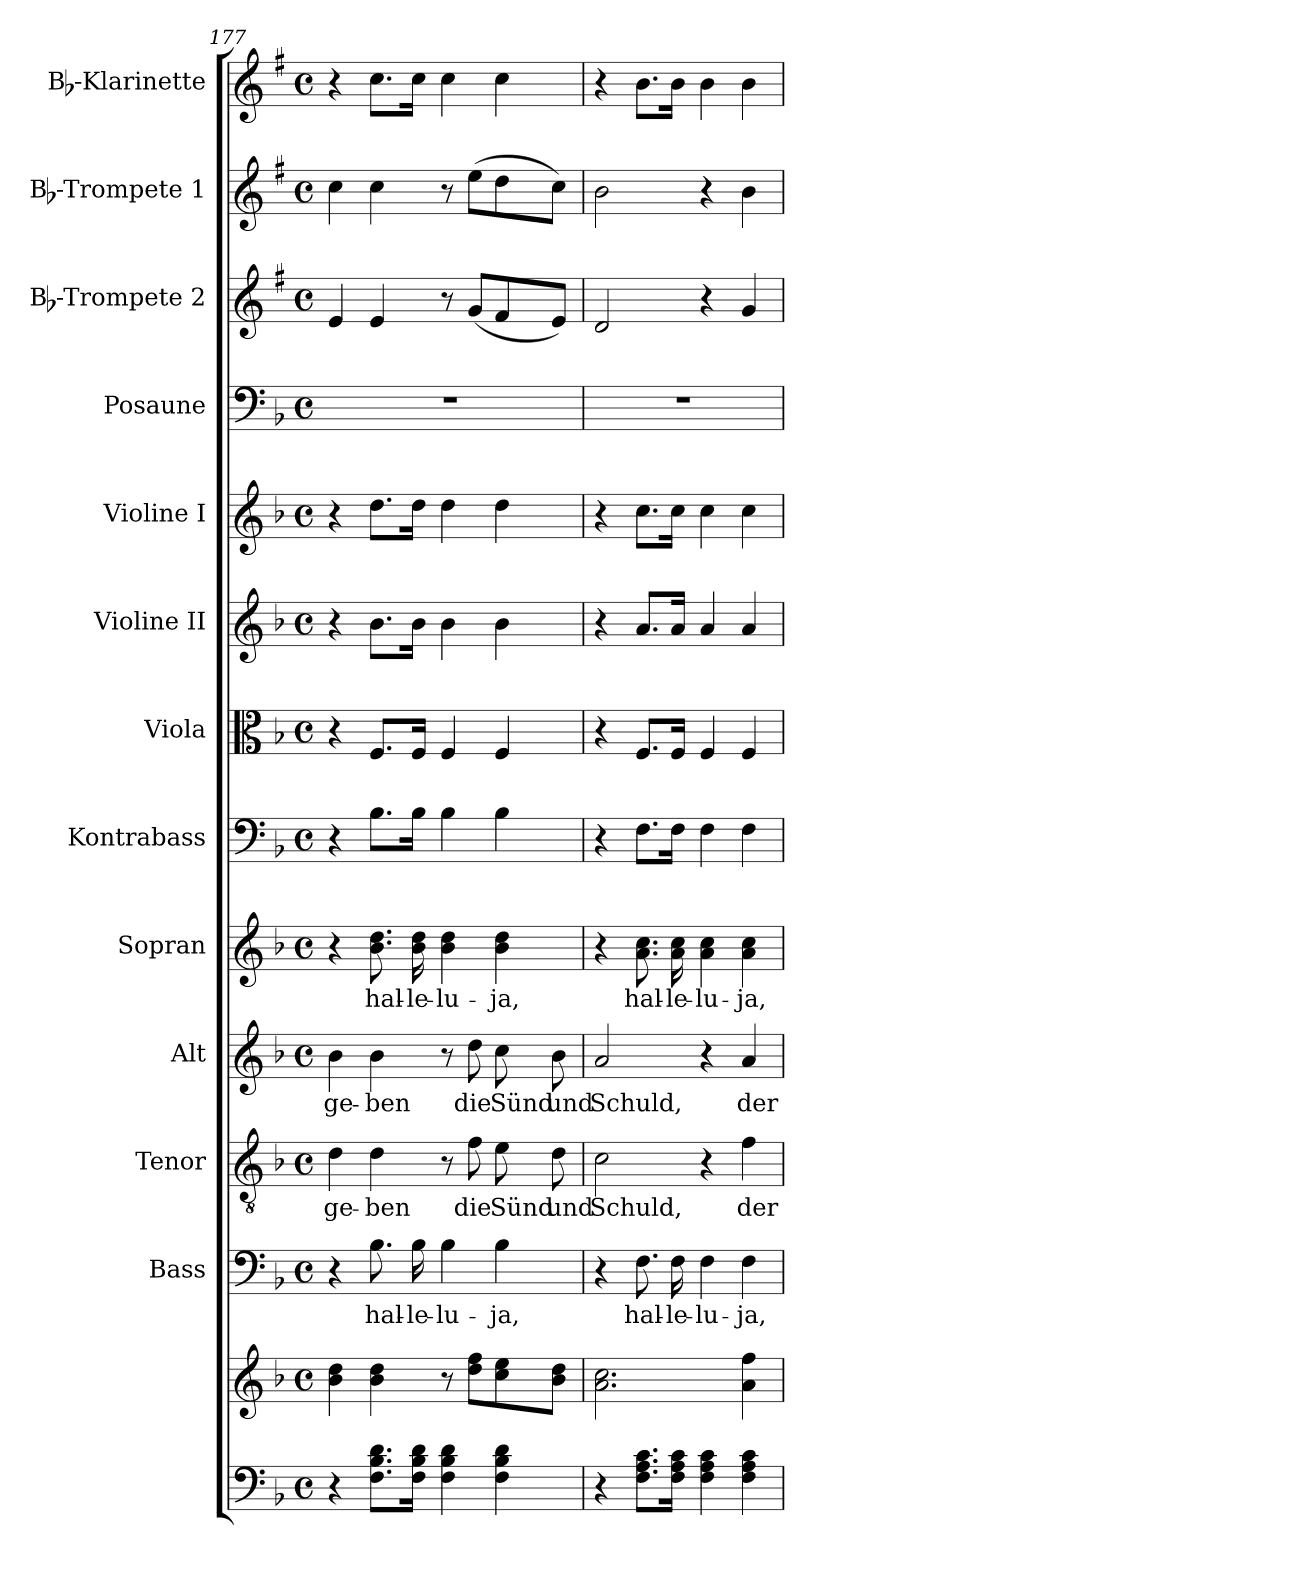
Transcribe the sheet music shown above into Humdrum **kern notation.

**kern	**kern	**kern	**text	**kern	**text	**kern	**text	**kern	**text	**kern	**kern	**kern	**kern	**kern	**kern	**kern	**kern
*part13	*part13	*part12	*part12	*part11	*part11	*part10	*part10	*part9	*part9	*part8	*part7	*part6	*part5	*part4	*part3	*part2	*part1
*staff14	*staff13	*staff12	*staff12	*staff11	*staff11	*staff10	*staff10	*staff9	*staff9	*staff8	*staff7	*staff6	*staff5	*staff4	*staff3	*staff2	*staff1
*	*	*I"Bass	*	*I"Tenor	*	*I"Alt	*	*I"Sopran	*	*I"Kontrabass	*I"Viola	*I"Violine II	*I"Violine I	*I"Posaune	*I"Bb-Trompete 2	*I"Bb-Trompete 1	*I"Bb-Klarinette
*	*	*I'B.	*	*I'T.	*	*I'A.	*	*I'S.	*	*I'Kb.	*I'Vla.	*I'Vl. II	*I'Vl. I	*I'Pos.	*I'Bb Trp. 2	*I'Bb Trp. 1	*I'Bb Kl.
*clefF4	*clefG2	*clefF4	*	*clefGv2	*	*clefG2	*	*clefG2	*	*clefF4	*clefC3	*clefG2	*clefG2	*clefF4	*clefG2	*clefG2	*clefG2
*	*	*	*	*	*	*	*	*	*	*ITrd7c12	*	*	*	*	*ITrd1c2	*ITrd1c2	*ITrd1c2
*k[b-]	*k[b-]	*k[b-]	*	*k[b-]	*	*k[b-]	*	*k[b-]	*	*k[b-]	*k[b-]	*k[b-]	*k[b-]	*k[b-]	*k[b-]	*k[b-]	*k[b-]
*F:	*F:	*F:	*	*F:	*	*F:	*	*F:	*	*F:	*F:	*F:	*F:	*F:	*F:	*F:	*F:
*M4/4	*M4/4	*M4/4	*	*M4/4	*	*M4/4	*	*M4/4	*	*M4/4	*M4/4	*M4/4	*M4/4	*M4/4	*M4/4	*M4/4	*M4/4
*met(c)	*met(c)	*met(c)	*	*met(c)	*	*met(c)	*	*met(c)	*	*met(c)	*met(c)	*met(c)	*met(c)	*met(c)	*met(c)	*met(c)	*met(c)
=177	=177	=177	=177	=177	=177	=177	=177	=177	=177	=177	=177	=177	=177	=177	=177	=177	=177
!	!	!	!	!	!LO:LY:b	!	!LO:LY:b	!	!	!	!	!	!	!	!	!	!
4r	4b-\ 4dd\	4r	.	4d\	-ge-	4b-\	-ge-	4r	.	4r	4r	4r	4r	1r	4d/	4b-\	4r
!	!	!	!LO:LY:b	!	!LO:LY:b	!	!LO:LY:b	!	!LO:LY:b	!	!	!	!	!	!	!	!
8.F\ 8.B-\ 8.d\L	4b-\ 4dd\	8.B-\	hal-	4d\	-ben	4b-\	-ben	8.b-\ 8.dd\	hal-	8.BB-\L	8.F/L	8.b-\L	8.dd\L	.	4d/	4b-\	8.b-\L
!	!	!	!LO:LY:b	!	!	!	!	!	!LO:LY:b	!	!	!	!	!	!	!	!
16F\ 16B-\ 16d\Jk	.	16B-\	-le-	.	.	.	.	16b-\ 16dd\	-le-	16BB-\Jk	16F/Jk	16b-\Jk	16dd\Jk	.	.	.	16b-\Jk
!	!	!	!LO:LY:b	!	!	!	!	!	!LO:LY:b	!	!	!	!	!	!	!	!
4F\ 4B-\ 4d\	8r	4B-\	-lu-	8r	.	8r	.	4b-\ 4dd\	-lu-	4BB-\	4F/	4b-\	4dd\	.	8r	8r	4b-\
!	!	!	!	!	!LO:LY:b	!	!LO:LY:b	!	!	!	!	!	!	!	!	!	!
.	8dd\ 8ff\L	.	.	8f\	die	8dd\	die	.	.	.	.	.	.	.	(<8f/L	(>8dd\L	.
!	!	!	!LO:LY:b	!	!LO:LY:b	!	!LO:LY:b	!	!LO:LY:b	!	!	!	!	!	!	!	!
4F\ 4B-\ 4d\	8cc\ 8ee\	4B-\	-ja,	8e\	Sünd	8cc\	Sünd	4b-\ 4dd\	-ja,	4BB-\	4F/	4b-\	4dd\	.	8e/	8cc\	4b-\
!	!	!	!	!	!LO:LY:b	!	!LO:LY:b	!	!	!	!	!	!	!	!	!	!
.	8b-\ 8dd\J	.	.	8d\	und	8b-\	und	.	.	.	.	.	.	.	8d/J)	8b-\J)	.
=178	=178	=178	=178	=178	=178	=178	=178	=178	=178	=178	=178	=178	=178	=178	=178	=178	=178
!	!	!	!	!	!LO:LY:b	!	!LO:LY:b	!	!	!	!	!	!	!	!	!	!
4r	2.a\ 2.cc\	4r	.	2c\	Schuld,	2a/	Schuld,	4r	.	4r	4r	4r	4r	1r	2c/	2a\	4r
!	!	!	!LO:LY:b	!	!	!	!	!	!LO:LY:b	!	!	!	!	!	!	!	!
8.F\ 8.A\ 8.c\L	.	8.F\	hal-	.	.	.	.	8.a\ 8.cc\	hal-	8.FF\L	8.F/L	8.a/L	8.cc\L	.	.	.	8.a\L
!	!	!	!LO:LY:b	!	!	!	!	!	!LO:LY:b	!	!	!	!	!	!	!	!
16F\ 16A\ 16c\Jk	.	16F\	-le-	.	.	.	.	16a\ 16cc\	-le-	16FF\Jk	16F/Jk	16a/Jk	16cc\Jk	.	.	.	16a\Jk
!	!	!	!LO:LY:b	!	!	!	!	!	!LO:LY:b	!	!	!	!	!	!	!	!
4F\ 4A\ 4c\	.	4F\	-lu-	4r	.	4r	.	4a\ 4cc\	-lu-	4FF\	4F/	4a/	4cc\	.	4r	4r	4a\
!	!	!	!LO:LY:b	!	!LO:LY:b	!	!LO:LY:b	!	!LO:LY:b	!	!	!	!	!	!	!	!
4F\ 4A\ 4c\	4a\ 4ff\	4F\	-ja,	4f\	der	4a/	der	4a\ 4cc\	-ja,	4FF\	4F/	4a/	4cc\	.	4f/	4a\	4a\
=	=	=	=	=	=	=	=	=	=	=	=	=	=	=	=	=	=
*-	*-	*-	*-	*-	*-	*-	*-	*-	*-	*-	*-	*-	*-	*-	*-	*-	*-
